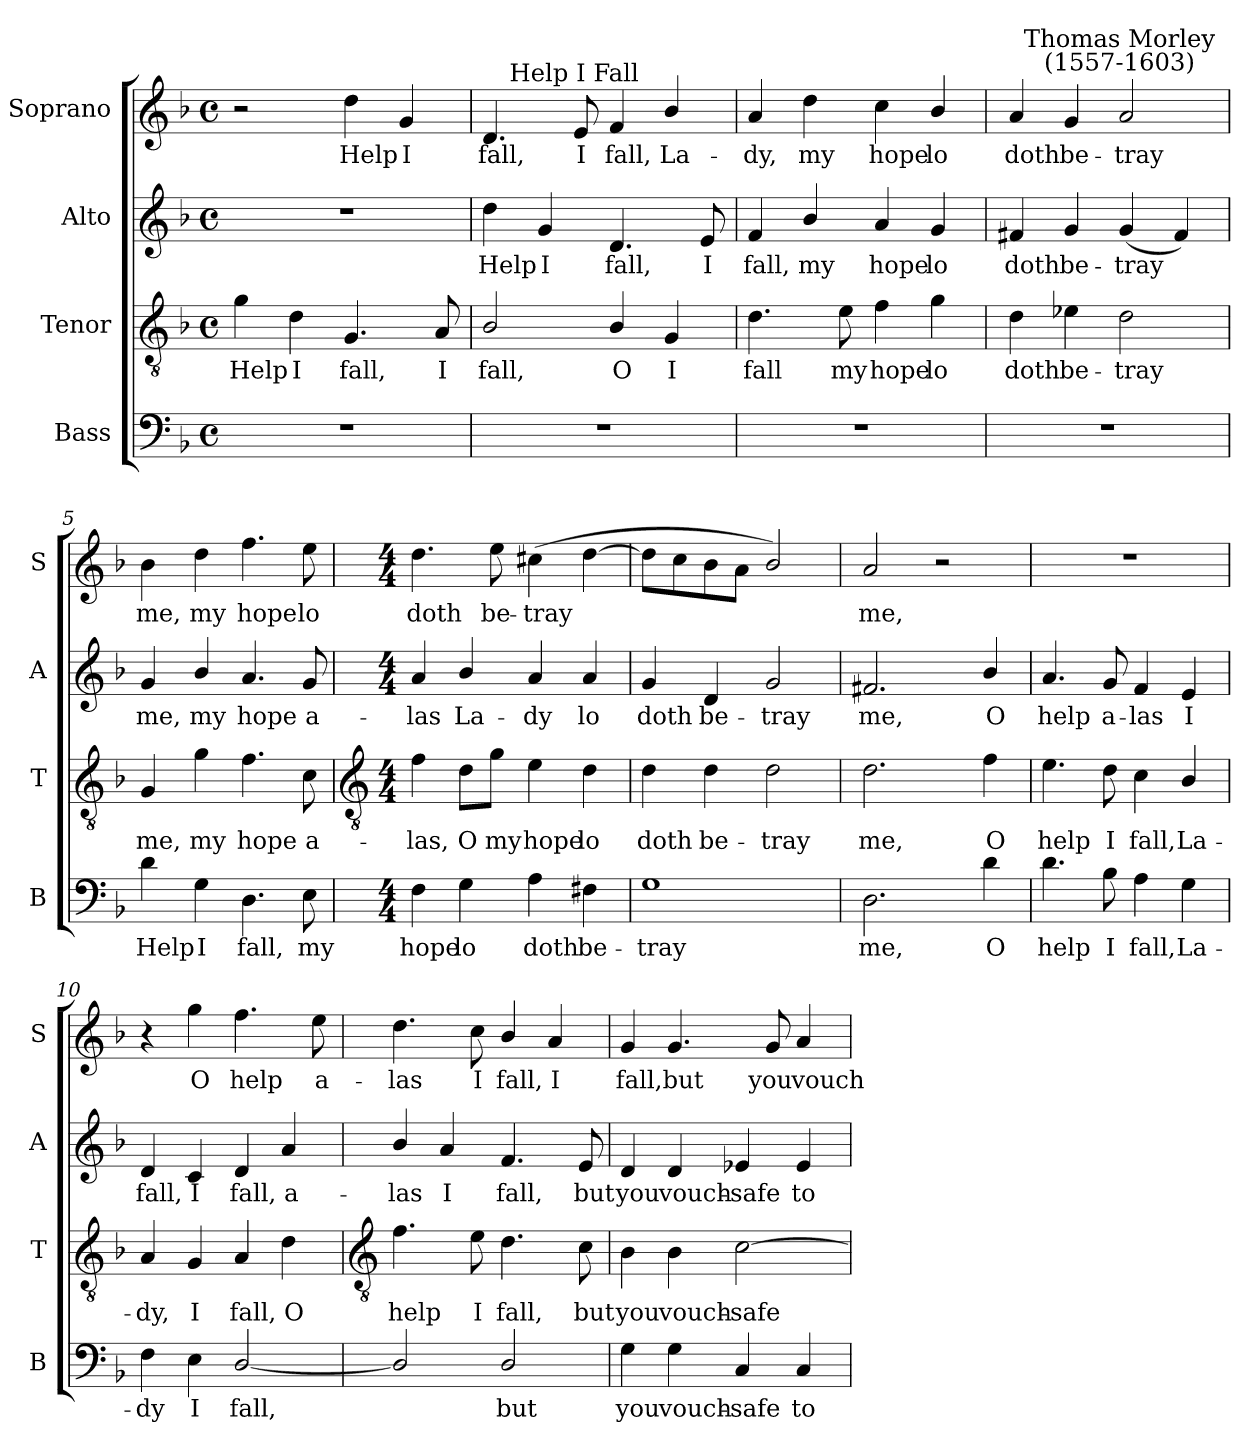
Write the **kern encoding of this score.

**kern	**text	**kern	**text	**kern	**text	**kern	**text
*part4	*part4	*part3	*part3	*part2	*part2	*part1	*part1
*staff4	*staff4	*staff3	*staff3	*staff2	*staff2	*staff1	*staff1
*I"Bass	*	*I"Tenor	*	*I"Alto	*	*I"Soprano	*
*I'B	*	*I'T	*	*I'A	*	*I'S	*
*clefF4	*	*clefGv2	*	*clefG2	*	*clefG2	*
*k[b-]	*	*k[b-]	*	*k[b-]	*	*k[b-]	*
*F:	*	*F:	*	*F:	*	*F:	*
*M4/4	*	*M4/4	*	*M4/4	*	*M4/4	*
*met(c)	*	*met(c)	*	*met(c)	*	*met(c)	*
=1	=1	=1	=1	=1	=1	=1	=1
!	!	!	!LO:LY:b	!	!	!	!
1r	.	4g	Help	1r	.	2r	.
!	!	!	!LO:LY:b	!	!	!	!
.	.	4d	I	.	.	.	.
!	!	!	!LO:LY:b	!	!	!	!LO:LY:b
.	.	4.G	fall,	.	.	4dd	Help
!	!	!	!	!	!	!	!LO:LY:b
.	.	.	.	.	.	4g	I
!	!	!	!LO:LY:b	!	!	!	!
.	.	8A	I	.	.	.	.
=2	=2	=2	=2	=2	=2	=2	=2
!	!	!	!LO:LY:b	!	!LO:LY:b	!	!LO:LY:b
1r	.	2B-/	fall,	4dd	Help	4.d	fall,
!	!	!	!	!	!LO:LY:b	!	!
.	.	.	.	4g	I	.	.
!	!	!	!	!	!	!LO:TX:a:cj:t=Help I Fall	!
!	!	!	!	!	!	!	!LO:LY:b
.	.	.	.	.	.	8e	I
!	!	!	!LO:LY:b	!	!LO:LY:b	!	!LO:LY:b
.	.	4B-/	O	4.d	fall,	4f	fall,
!	!	!	!LO:LY:b	!	!	!	!LO:LY:b
.	.	4G	I	.	.	4b-/	La-
!	!	!	!	!	!LO:LY:b	!	!
.	.	.	.	8e	I	.	.
=3	=3	=3	=3	=3	=3	=3	=3
!	!	!	!LO:LY:b	!	!LO:LY:b	!	!LO:LY:b
1r	.	4.d	fall	4f	fall,	4a	-dy,
!	!	!	!	!	!LO:LY:b	!	!LO:LY:b
.	.	.	.	4b-/	my	4dd	my
!	!	!	!LO:LY:b	!	!	!	!
.	.	8e	my	.	.	.	.
!	!	!	!LO:LY:b	!	!LO:LY:b	!	!LO:LY:b
.	.	4f	hope	4a	hope	4cc	hope
!	!	!	!LO:LY:b	!	!LO:LY:b	!	!LO:LY:b
.	.	4g	lo	4g	lo	4b-/	lo
=4	=4	=4	=4	=4	=4	=4	=4
!	!	!	!LO:LY:b	!	!LO:LY:b	!	!LO:LY:b
1r	.	4d	doth	4f#X	doth	4a	doth
!	!	!	!LO:LY:b	!	!LO:LY:b	!	!LO:LY:b
.	.	4e-X	be-	4g	be-	4g	be-
!	!	!	!	!	!	!LO:TX:a:cj:t=Thomas Morley\n(1557-1603)	!
!	!	!	!LO:LY:b	!	!LO:LY:b	!	!LO:LY:b
.	.	2d	-tray	(<4g	-tray	2a	-tray
.	.	.	.	4f#)	.	.	.
=5	=5	=5	=5	=5	=5	=5	=5
!	!LO:LY:b	!	!LO:LY:b	!	!LO:LY:b	!	!LO:LY:b
4d	Help	4G	me,	4g	me,	4b-	me,
!	!LO:LY:b	!	!LO:LY:b	!	!LO:LY:b	!	!LO:LY:b
4G	I	4g	my	4b-/	my	4dd	my
!	!LO:LY:b	!	!LO:LY:b	!	!LO:LY:b	!	!LO:LY:b
4.D	fall,	4.f	hope	4.a	hope	4.ff	hope
!	!LO:LY:b	!	!LO:LY:b	!	!LO:LY:b	!	!LO:LY:b
8E	my	8c	a-	8g	a-	8ee	lo
!!LO:LB:g=z
=6	=6	=6	=6	=6	=6	=6	=6
*	*	*clefGv2	*	*	*	*	*
*M4/4	*	*M4/4	*	*M4/4	*	*M4/4	*
!	!LO:LY:b	!	!LO:LY:b	!	!LO:LY:b	!	!LO:LY:b
4F	hope	4f	-las,	4a	-las	4.dd	doth
!	!LO:LY:b	!	!LO:LY:b	!	!LO:LY:b	!	!
4G	lo	8d\L	O	4b-/	La-	.	.
!	!	!	!LO:LY:b	!	!	!	!LO:LY:b
.	.	8g\J	my	.	.	8ee	be-
!	!LO:LY:b	!	!LO:LY:b	!	!LO:LY:b	!	!LO:LY:b
4A	doth	4e	hope	4a	-dy	(>4cc#X	-tray
!	!LO:LY:b	!	!LO:LY:b	!	!LO:LY:b	!	!
4F#X	be-	4d	lo	4a	lo	[4dd	.
=7	=7	=7	=7	=7	=7	=7	=7
!	!LO:LY:b	!	!LO:LY:b	!	!LO:LY:b	!	!
1G	-tray	4d	doth	4g	doth	8ddL]	.
.	.	.	.	.	.	8cc	.
!	!	!	!LO:LY:b	!	!LO:LY:b	!	!
.	.	4d	be-	4d	be-	8b-	.
.	.	.	.	.	.	8aJ	.
!	!	!	!LO:LY:b	!	!LO:LY:b	!	!
.	.	2d	-tray	2g	-tray	2b-/)	.
=8	=8	=8	=8	=8	=8	=8	=8
!	!LO:LY:b	!	!LO:LY:b	!	!LO:LY:b	!	!LO:LY:b
2.D	me,	2.d	me,	2.f#X	me,	2a	me,
.	.	.	.	.	.	2r	.
!	!LO:LY:b	!	!LO:LY:b	!	!LO:LY:b	!	!
4d	O	4f	O	4b-/	O	.	.
=9	=9	=9	=9	=9	=9	=9	=9
!	!LO:LY:b	!	!LO:LY:b	!	!LO:LY:b	!	!
4.d	help	4.e	help	4.a	help	1r	.
!	!LO:LY:b	!	!LO:LY:b	!	!LO:LY:b	!	!
8B-	I	8d	I	8g	a-	.	.
!	!LO:LY:b	!	!LO:LY:b	!	!LO:LY:b	!	!
4A	fall,	4c	fall,	4f	-las	.	.
!	!LO:LY:b	!	!LO:LY:b	!	!LO:LY:b	!	!
4G	La-	4B-/	La-	4e	I	.	.
=10	=10	=10	=10	=10	=10	=10	=10
!	!LO:LY:b	!	!LO:LY:b	!	!LO:LY:b	!	!
4F	-dy	4A	-dy,	4d	fall,	4r	.
!	!LO:LY:b	!	!LO:LY:b	!	!LO:LY:b	!	!LO:LY:b
4E	I	4G	I	4c	I	4gg	O
!	!LO:LY:b	!	!LO:LY:b	!	!LO:LY:b	!	!LO:LY:b
[2D/	fall,	4A	fall,	4d	fall,	4.ff	help
!	!	!	!LO:LY:b	!	!LO:LY:b	!	!
.	.	4d	O	4a	a-	.	.
!	!	!	!	!	!	!	!LO:LY:b
.	.	.	.	.	.	8ee	a-
!!LO:LB:g=z
=11	=11	=11	=11	=11	=11	=11	=11
*	*	*clefGv2	*	*	*	*	*
!	!	!	!LO:LY:b	!	!LO:LY:b	!	!LO:LY:b
2D/]	.	4.f	help	4b-/	-las	4.dd	-las
!	!	!	!	!	!LO:LY:b	!	!
.	.	.	.	4a	I	.	.
!	!	!	!LO:LY:b	!	!	!	!LO:LY:b
.	.	8e	I	.	.	8cc	I
!	!LO:LY:b	!	!LO:LY:b	!	!LO:LY:b	!	!LO:LY:b
2D/	but	4.d	fall,	4.f	fall,	4b-/	fall,
!	!	!	!	!	!	!	!LO:LY:b
.	.	.	.	.	.	4a	I
!	!	!	!LO:LY:b	!	!LO:LY:b	!	!
.	.	8c	but	8e	but	.	.
=12	=12	=12	=12	=12	=12	=12	=12
!	!LO:LY:b	!	!LO:LY:b	!	!LO:LY:b	!	!LO:LY:b
4G	you	4B-	you	4d	you	4g	fall,
!	!LO:LY:b	!	!LO:LY:b	!	!LO:LY:b	!	!LO:LY:b
4G	vouch-	4B-	vouch-	4d	vouch-	4.g	but
!	!LO:LY:b	!	!LO:LY:b	!	!LO:LY:b	!	!
4C	-safe	[2c	-safe	4e-X	-safe	.	.
!	!	!	!	!	!	!	!LO:LY:b
.	.	.	.	.	.	8g	you
!	!LO:LY:b	!	!	!	!LO:LY:b	!	!LO:LY:b
4C	to	.	.	4e-	to	4a	vouch-
=	=	=	=	=	=	=	=
*-	*-	*-	*-	*-	*-	*-	*-
